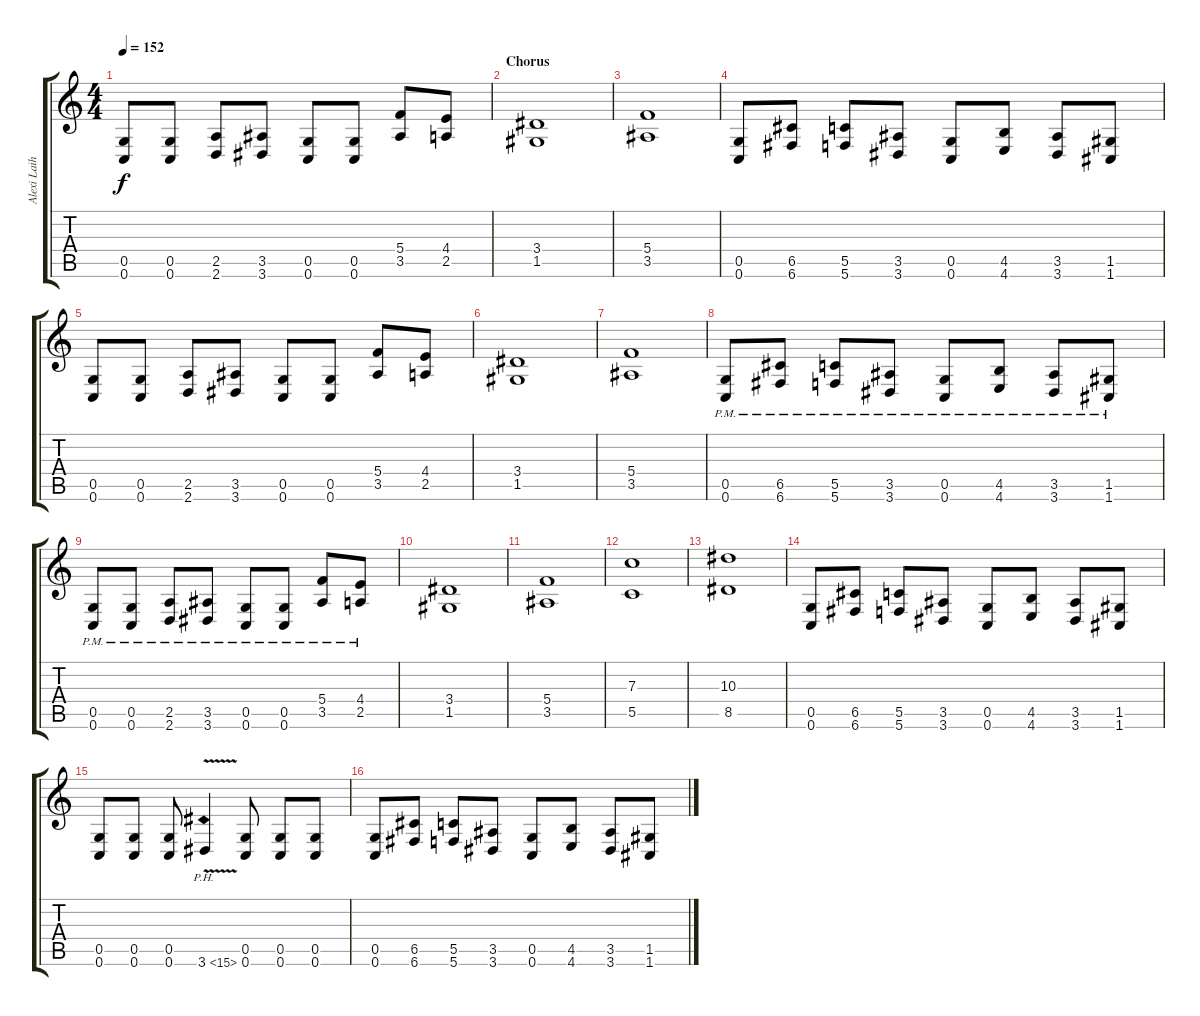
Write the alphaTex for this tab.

\track ("Alexi Laiho" "Alexi Laih") {instrument distortionguitar}
\staff {score tabs}
\tuning (D4 A3 F3 C3 G2 C2) {hide}
\ts (4 4)
\tempo 152
\clef g2
\ks c
(0.5 0.6).8{dy f} (0.5 0.6).8 (2.5 2.6).8 (3.5 3.6).8 (0.5 0.6).8 (0.5 0.6).8 (5.4 3.5).8 (4.4 2.5).8 |
\section ("" "Chorus")
(3.4 1.5).1 |
(5.4 3.5).1 |
(0.5 0.6).8 (6.5 6.6).8 (5.5 5.6).8 (3.5 3.6).8 (0.5 0.6).8 (4.5 4.6).8 (3.5 3.6).8 (1.5 1.6).8 |
(0.5 0.6).8 (0.5 0.6).8 (2.5 2.6).8 (3.5 3.6).8 (0.5 0.6).8 (0.5 0.6).8 (5.4 3.5).8 (4.4 2.5).8 |
(3.4 1.5).1 |
(5.4 3.5).1 |
(0.5{pm} 0.6{pm}).8 (6.5{pm} 6.6{pm}).8 (5.5{pm} 5.6{pm}).8 (3.5{pm} 3.6{pm}).8 (0.5{pm} 0.6{pm}).8 (4.5{pm} 4.6{pm}).8 (3.5{pm} 3.6{pm}).8 (1.5{pm} 1.6{pm}).8 |
(0.5{pm} 0.6{pm}).8 (0.5{pm} 0.6{pm}).8 (2.5{pm} 2.6{pm}).8 (3.5{pm} 3.6{pm}).8 (0.5{pm} 0.6{pm}).8 (0.5{pm} 0.6{pm}).8 (5.4{pm} 3.5{pm}).8 (4.4{pm} 2.5{pm}).8 |
(3.4 1.5).1 |
(5.4 3.5).1 |
(7.3 5.5).1 |
(10.3 8.5).1 |
(0.5 0.6).8 (6.5 6.6).8 (5.5 5.6).8 (3.5 3.6).8 (0.5 0.6).8 (4.5 4.6).8 (3.5 3.6).8 (1.5 1.6).8 |
(0.5 0.6).8 (0.5 0.6).8 (0.5 0.6).8 3.6{ph 12 v}.4 (0.5 0.6).8 (0.5 0.6).8 (0.5 0.6).8 |
(0.5 0.6).8 (6.5 6.6).8 (5.5 5.6).8 (3.5 3.6).8 (0.5 0.6).8 (4.5 4.6).8 (3.5 3.6).8 (1.5 1.6).8
